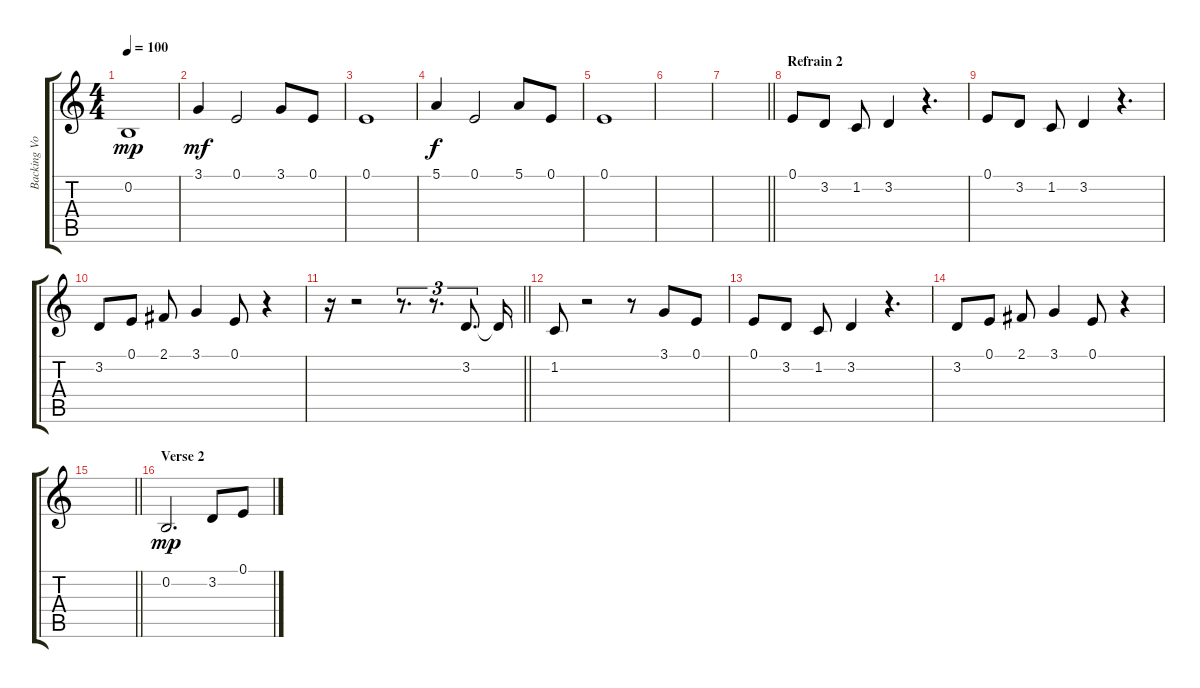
\track ("Backing Vocals" "Backing Vo") {instrument panflute}
\staff {score tabs}
\tuning (E4 B3 G3 D3 A2 E2) {hide}
\ts (4 4)
\tempo 100
\clef g2
\ks c
0.2.1{dy mp} |
3.1.4{dy mf} 0.1.2 3.1.8 0.1.8 |
0.1.1 |
5.1.4{dy f} 0.1.2 5.1.8 0.1.8 |
0.1.1 |
|
\barLineRight lightlight
|
\section ("" "Refrain 2")
0.1.8 3.2.8 1.2.8 3.2.4 r.4{d} |
0.1.8 3.2.8 1.2.8 3.2.4 r.4{d} |
3.2.8 0.1.8 2.1.8 3.1.4 0.1.8 r.4 |
\barLineRight lightlight
r.16 r.2 r.8{d tu (3 2)} r.8{d tu (3 2)} 3.2.8{d tu (3 2)} 3.2{t}.16 |
1.2.8 r.2 r.8 3.1.8 0.1.8 |
0.1.8 3.2.8 1.2.8 3.2.4 r.4{d} |
3.2.8 0.1.8 2.1.8 3.1.4 0.1.8 r.4 |
\barLineRight lightlight
|
\section ("" "Verse 2")
0.2.2{d dy mp} 3.2.8 0.1.8
